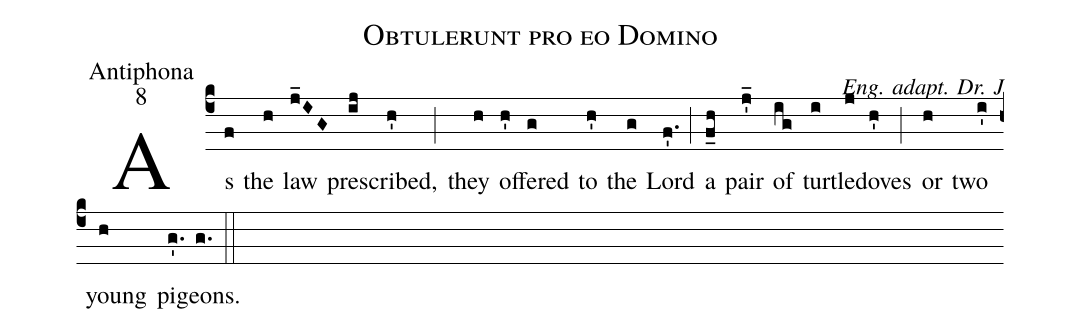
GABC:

name:Obtulerunt pro eo Domino;
office-part:Antiphona;
mode:8;
commentary:Eng. adapt. Dr. J;
%%
(c4)As(f) the(h) law(j_IG) pre(ij)scribed,(h') (;)
they(h) off(h')ered(g) to(h') the(g) Lord(f.') (;)
a(f_h) pair(j'_) of(ig) tur(i)tle(j)doves(h') (;)
or(h) two(i') young(h) pig(g.')eons.(g.) (::)
